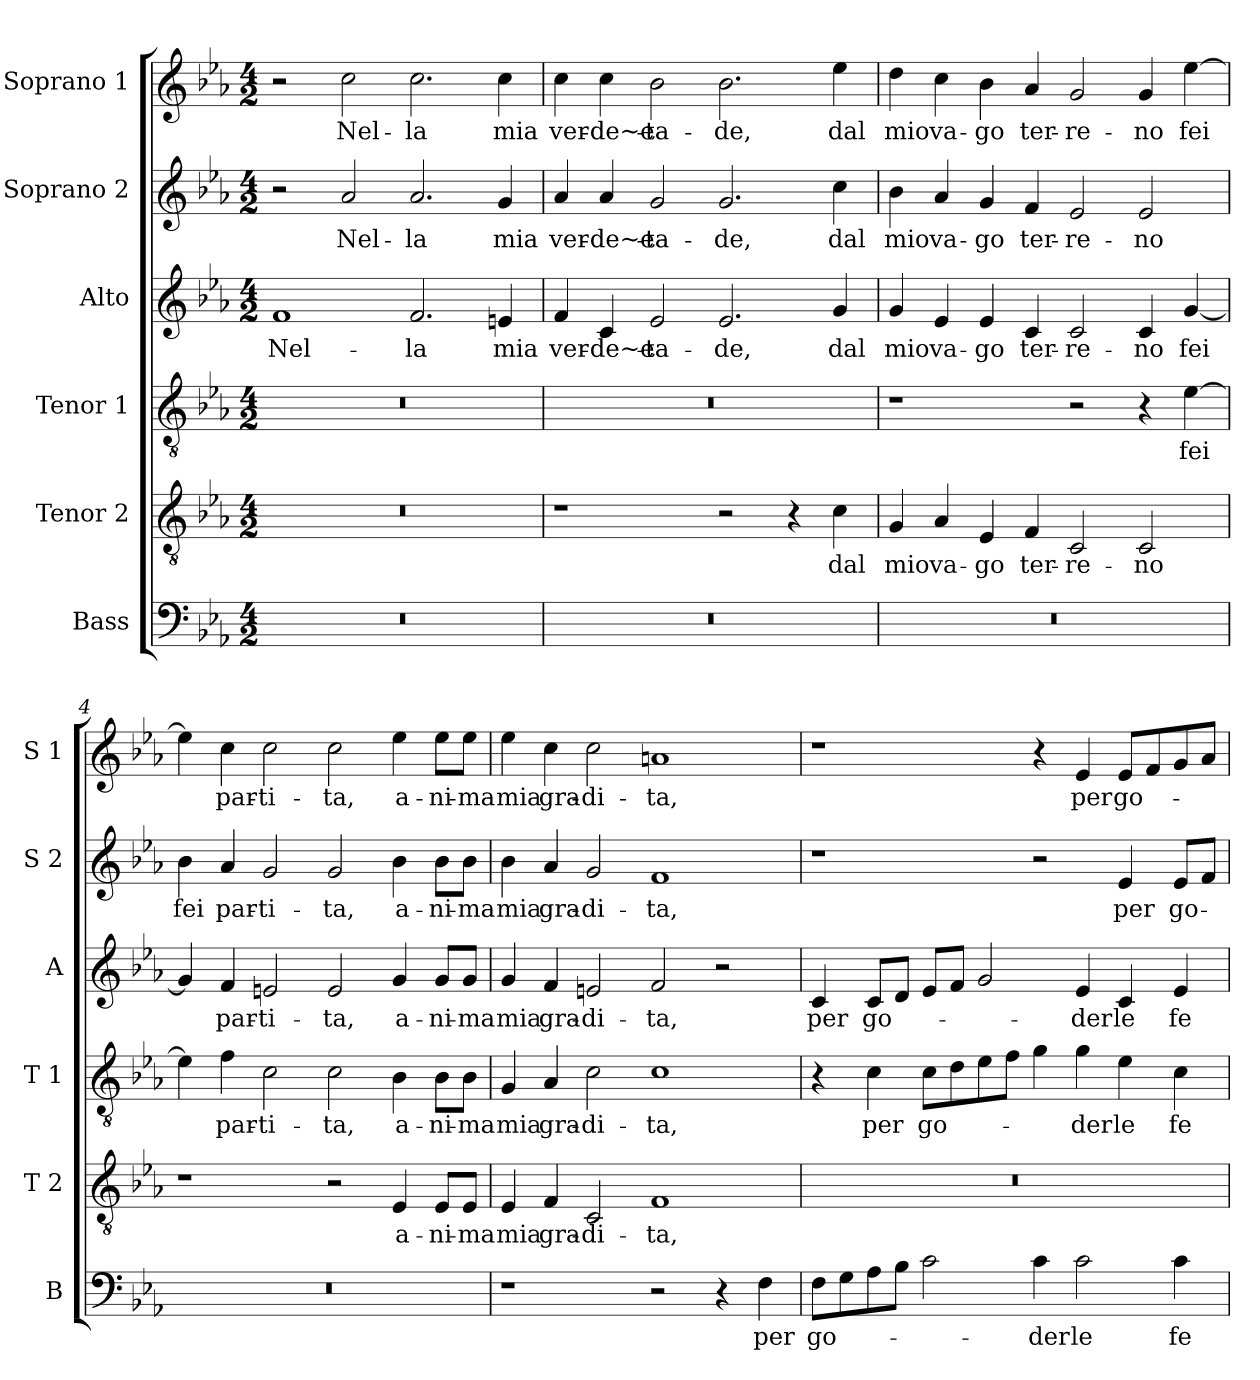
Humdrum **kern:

**kern	**text	**kern	**text	**kern	**text	**kern	**text	**kern	**text	**kern	**text
*part6	*part6	*part5	*part5	*part4	*part4	*part3	*part3	*part2	*part2	*part1	*part1
*staff6	*staff6	*staff5	*staff5	*staff4	*staff4	*staff3	*staff3	*staff2	*staff2	*staff1	*staff1
*I"Bass	*	*I"Tenor 2	*	*I"Tenor 1	*	*I"Alto	*	*I"Soprano 2	*	*I"Soprano 1	*
*I'B	*	*I'T 2	*	*I'T 1	*	*I'A	*	*I'S 2	*	*I'S 1	*
*clefF4	*	*clefGv2	*	*clefGv2	*	*clefG2	*	*clefG2	*	*clefG2	*
*k[b-e-a-]	*	*k[b-e-a-]	*	*k[b-e-a-]	*	*k[b-e-a-]	*	*k[b-e-a-]	*	*k[b-e-a-]	*
*E-:	*	*E-:	*	*E-:	*	*E-:	*	*E-:	*	*E-:	*
*M4/2	*	*M4/2	*	*M4/2	*	*M4/2	*	*M4/2	*	*M4/2	*
=1	=1	=1	=1	=1	=1	=1	=1	=1	=1	=1	=1
!	!	!	!	!	!	!	!LO:LY:b	!	!	!	!
0r	.	0r	.	0r	.	1f	Nel-	2r	.	2r	.
!	!	!	!	!	!	!	!	!	!LO:LY:b	!	!LO:LY:b
.	.	.	.	.	.	.	.	2a-/	Nel-	2cc\	Nel-
!	!	!	!	!	!	!	!LO:LY:b	!	!LO:LY:b	!	!LO:LY:b
.	.	.	.	.	.	2.f/	-la	2.a-/	-la	2.cc\	-la
!	!	!	!	!	!	!	!LO:LY:b	!	!LO:LY:b	!	!LO:LY:b
.	.	.	.	.	.	4en/	mia	4g/	mia	4cc\	mia
=2	=2	=2	=2	=2	=2	=2	=2	=2	=2	=2	=2
!	!	!	!	!	!	!	!LO:LY:b	!	!LO:LY:b	!	!LO:LY:b
0r	.	1r	.	0r	.	4f/	ver-	4a-/	ver-	4cc\	ver-
!	!	!	!	!	!	!	!LO:LY:b	!	!LO:LY:b	!	!LO:LY:b
.	.	.	.	.	.	4c/	-de~e-	4a-/	-de~e-	4cc\	-de~e-
!	!	!	!	!	!	!	!LO:LY:b	!	!LO:LY:b	!	!LO:LY:b
.	.	.	.	.	.	2e-/	-ta-	2g/	-ta-	2b-\	-ta-
!	!	!	!	!	!	!	!LO:LY:b	!	!LO:LY:b	!	!LO:LY:b
.	.	2r	.	.	.	2.e-/	-de,	2.g/	-de,	2.b-\	-de,
.	.	4r	.	.	.	.	.	.	.	.	.
!	!	!	!LO:LY:b	!	!	!	!LO:LY:b	!	!LO:LY:b	!	!LO:LY:b
.	.	4c\	dal	.	.	4g/	dal	4cc\	dal	4ee-\	dal
=3	=3	=3	=3	=3	=3	=3	=3	=3	=3	=3	=3
!	!	!	!LO:LY:b	!	!	!	!LO:LY:b	!	!LO:LY:b	!	!LO:LY:b
0r	.	4G/	mio	1r	.	4g/	mio	4b-\	mio	4dd\	mio
!	!	!	!LO:LY:b	!	!	!	!LO:LY:b	!	!LO:LY:b	!	!LO:LY:b
.	.	4A-/	va-	.	.	4e-/	va-	4a-/	va-	4cc\	va-
!	!	!	!LO:LY:b	!	!	!	!LO:LY:b	!	!LO:LY:b	!	!LO:LY:b
.	.	4E-/	-go	.	.	4e-/	-go	4g/	-go	4b-\	-go
!	!	!	!LO:LY:b	!	!	!	!LO:LY:b	!	!LO:LY:b	!	!LO:LY:b
.	.	4F/	ter-	.	.	4c/	ter-	4f/	ter-	4a-/	ter-
!	!	!	!LO:LY:b	!	!	!	!LO:LY:b	!	!LO:LY:b	!	!LO:LY:b
.	.	2C/	-re-	2r	.	2c/	-re-	2e-/	-re-	2g/	-re-
!	!	!	!LO:LY:b	!	!	!	!LO:LY:b	!	!LO:LY:b	!	!LO:LY:b
.	.	2C/	-no	4r	.	4c/	-no	2e-/	-no	4g/	-no
!	!	!	!	!	!LO:LY:b	!	!LO:LY:b	!	!	!	!LO:LY:b
.	.	.	.	[4e-\	fei	[4g/	fei	.	.	[4ee-\	fei
!!LO:LB:g=z
=4	=4	=4	=4	=4	=4	=4	=4	=4	=4	=4	=4
!	!	!	!	!	!	!	!	!	!LO:LY:b	!	!
0r	.	1r	.	4e-\]	.	4g/]	.	4b-\	fei	4ee-\]	.
!	!	!	!	!	!LO:LY:b	!	!LO:LY:b	!	!LO:LY:b	!	!LO:LY:b
.	.	.	.	4f\	par-	4f/	par-	4a-/	par-	4cc\	par-
!	!	!	!	!	!LO:LY:b	!	!LO:LY:b	!	!LO:LY:b	!	!LO:LY:b
.	.	.	.	2c\	-ti-	2en/	-ti-	2g/	-ti-	2cc\	-ti-
!	!	!	!	!	!LO:LY:b	!	!LO:LY:b	!	!LO:LY:b	!	!LO:LY:b
.	.	2r	.	2c\	-ta,	2e/	-ta,	2g/	-ta,	2cc\	-ta,
!	!	!	!LO:LY:b	!	!LO:LY:b	!	!LO:LY:b	!	!LO:LY:b	!	!LO:LY:b
.	.	4E-/	a-	4B-\	a-	4g/	a-	4b-\	a-	4ee-\	a-
!	!	!	!LO:LY:b	!	!LO:LY:b	!	!LO:LY:b	!	!LO:LY:b	!	!LO:LY:b
.	.	8E-/L	-ni-	8B-\L	-ni-	8g/L	-ni-	8b-\L	-ni-	8ee-\L	-ni-
!	!	!	!LO:LY:b	!	!LO:LY:b	!	!LO:LY:b	!	!LO:LY:b	!	!LO:LY:b
.	.	8E-/J	-ma	8B-\J	-ma	8g/J	-ma	8b-\J	-ma	8ee-\J	-ma
=5	=5	=5	=5	=5	=5	=5	=5	=5	=5	=5	=5
!	!	!	!LO:LY:b	!	!LO:LY:b	!	!LO:LY:b	!	!LO:LY:b	!	!LO:LY:b
1r	.	4E-/	mia	4G/	mia	4g/	mia	4b-\	mia	4ee-\	mia
!	!	!	!LO:LY:b	!	!LO:LY:b	!	!LO:LY:b	!	!LO:LY:b	!	!LO:LY:b
.	.	4F/	gra-	4A-/	gra-	4f/	gra-	4a-/	gra-	4cc\	gra-
!	!	!	!LO:LY:b	!	!LO:LY:b	!	!LO:LY:b	!	!LO:LY:b	!	!LO:LY:b
.	.	2C/	-di-	2c\	-di-	2en/	-di-	2g/	-di-	2cc\	-di-
!	!	!	!LO:LY:b	!	!LO:LY:b	!	!LO:LY:b	!	!LO:LY:b	!	!LO:LY:b
2r	.	1F	-ta,	1c	-ta,	2f/	-ta,	1f	-ta,	1an	-ta,
4r	.	.	.	.	.	2r	.	.	.	.	.
!	!LO:LY:b	!	!	!	!	!	!	!	!	!	!
4F\	per	.	.	.	.	.	.	.	.	.	.
=6	=6	=6	=6	=6	=6	=6	=6	=6	=6	=6	=6
!	!LO:LY:b	!	!	!	!	!	!LO:LY:b	!	!	!	!
8F\L	go-	0r	.	4r	.	4c/	per	1r	.	1r	.
8G\	.	.	.	.	.	.	.	.	.	.	.
!	!	!	!	!	!LO:LY:b	!	!LO:LY:b	!	!	!	!
8A-\	.	.	.	4c\	per	8c/L	go-	.	.	.	.
8B-\J	.	.	.	.	.	8d/J	.	.	.	.	.
!	!	!	!	!	!LO:LY:b	!	!	!	!	!	!
2c\	.	.	.	8c\L	go-	8e-/L	.	.	.	.	.
.	.	.	.	8d\	.	8f/J	.	.	.	.	.
.	.	.	.	8e-\	.	2g/	.	.	.	.	.
.	.	.	.	8f\J	.	.	.	.	.	.	.
!	!LO:LY:b	!	!	!	!	!	!	!	!	!	!
4c\	-der	.	.	4g\	.	.	.	2r	.	4r	.
!	!LO:LY:b	!	!	!	!LO:LY:b	!	!LO:LY:b	!	!	!	!LO:LY:b
2c\	le	.	.	4g\	-der	4e-/	-der	.	.	4e-/	per
!	!	!	!	!	!LO:LY:b	!	!LO:LY:b	!	!LO:LY:b	!	!LO:LY:b
.	.	.	.	4e-\	le	4c/	le	4e-/	per	8e-/L	go-
.	.	.	.	.	.	.	.	.	.	8f/	.
!	!LO:LY:b	!	!	!	!LO:LY:b	!	!LO:LY:b	!	!LO:LY:b	!	!
4c\	fe-	.	.	4c\	fe-	4e-/	fe-	8e-/L	go-	8g/	.
.	.	.	.	.	.	.	.	8f/J	.	8a-/J	.
=	=	=	=	=	=	=	=	=	=	=	=
*-	*-	*-	*-	*-	*-	*-	*-	*-	*-	*-	*-
